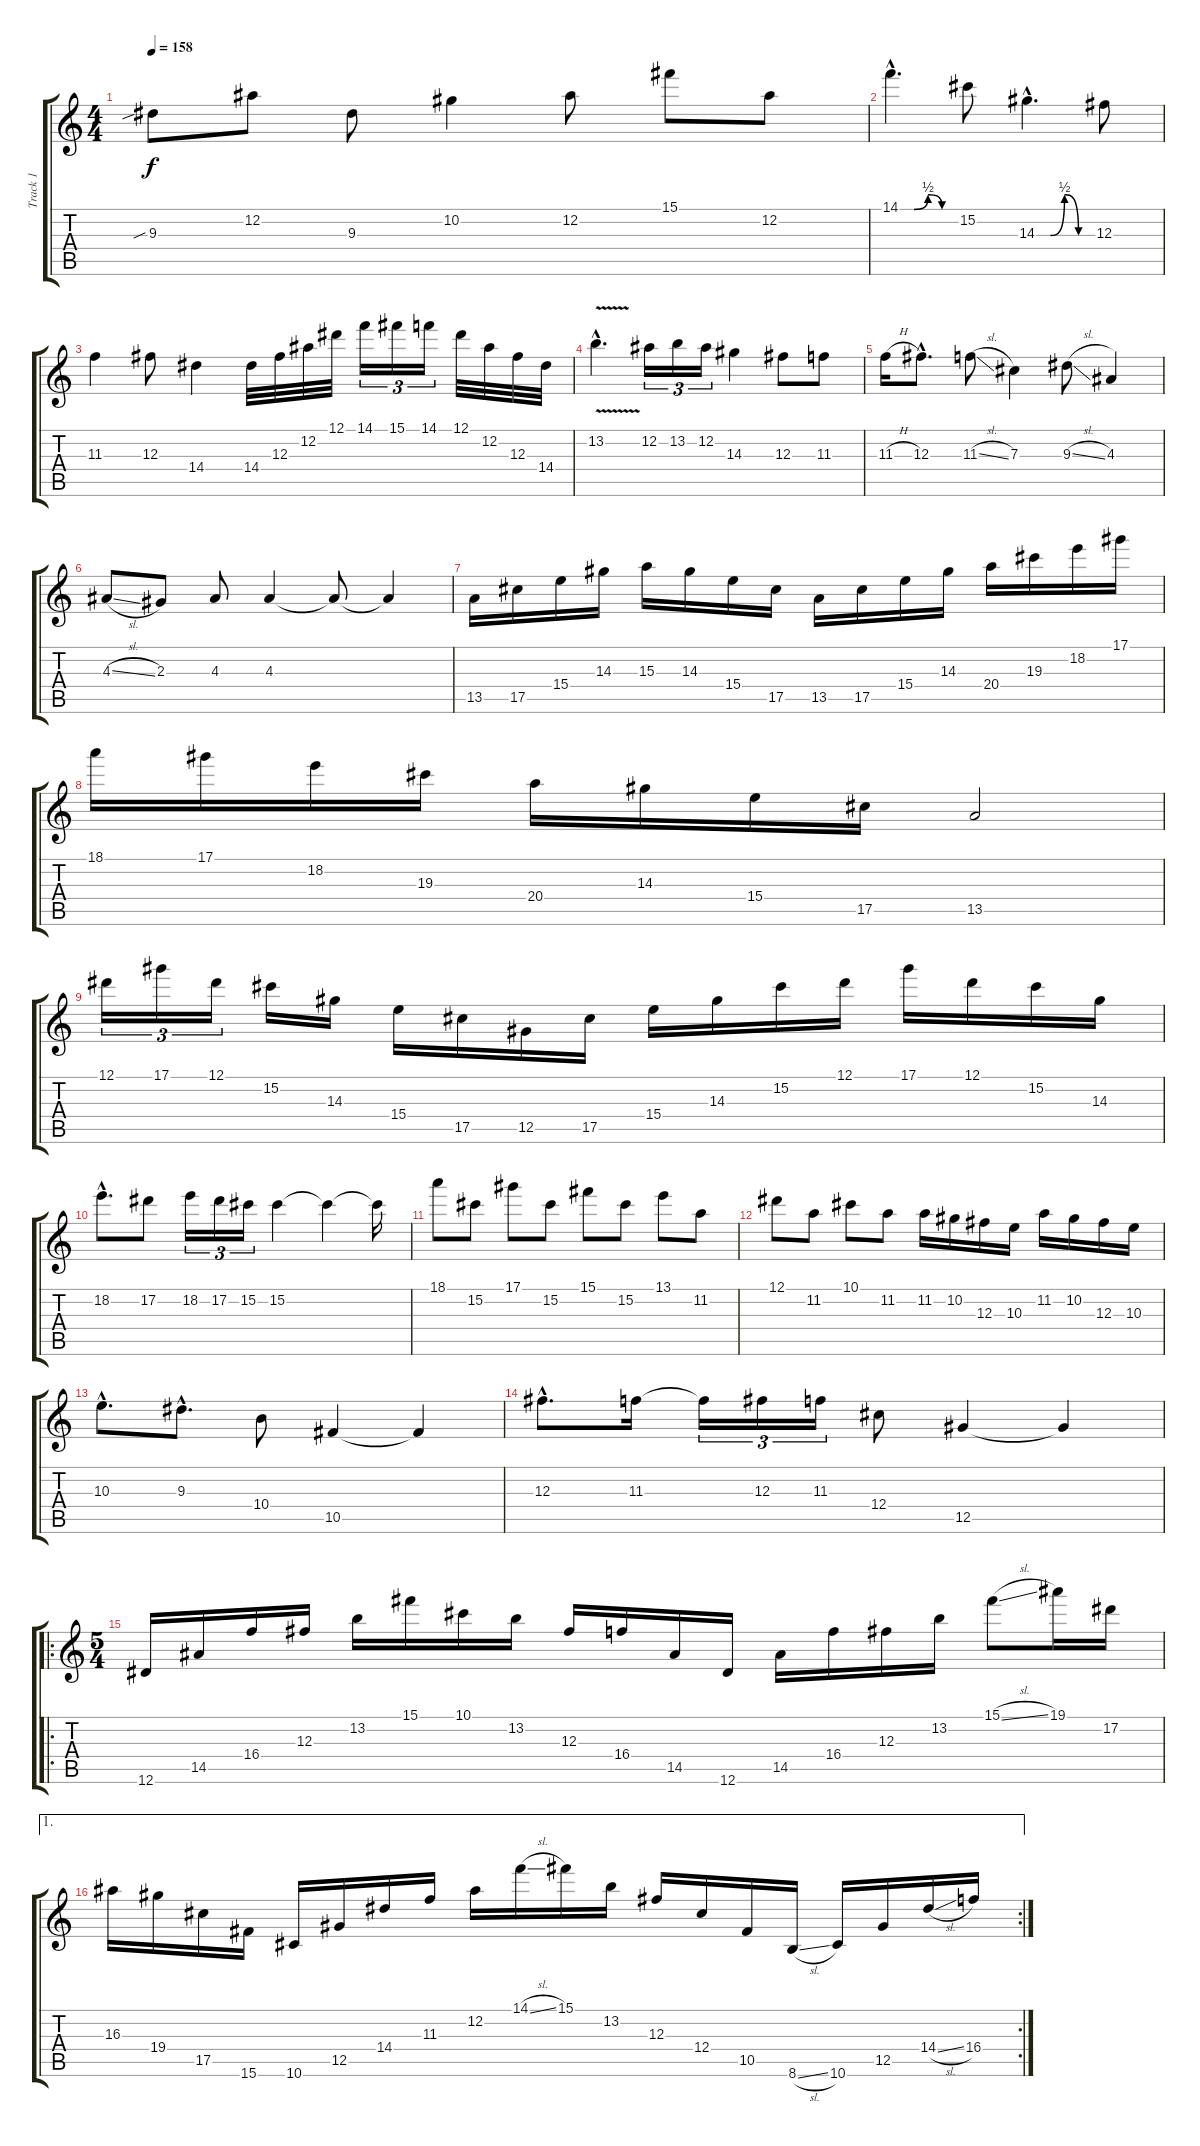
\track ("Track 1" "Track 1") {instrument overdrivenguitar}
\staff {score tabs}
\tuning (Eb4 Bb3 Gb3 Db3 Ab2 Eb2) {hide}
\ts (4 4)
\tempo 158
\clef g2
\ks c
9.3{sib}.8{dy f} 12.2.8 9.3.8 10.2.4 12.2.8 15.1.8 12.2.8 |
14.1{be (custom 0 0 15 0 30 2 45 0 60 0) hac}.4{d} 15.2.8 14.3{be (custom 0 0 15 0 30 2 45 0 60 0) hac}.4{d} 12.3.8 |
11.3.4 12.3.8 14.4.4 14.4.32 12.3.32 12.2.32 12.1.32 14.1.16{tu (3 2)} 15.1.16{tu (3 2)} 14.1.16{tu (3 2)} 12.1.32 12.2.32 12.3.32 14.4.32 |
13.2{v hac}.4{d} 12.2.16{tu (3 2)} 13.2.16{tu (3 2)} 12.2.16{tu (3 2)} 14.3.4 12.3.8 11.3.8 |
11.3{h}.16 12.3{hac}.8{d} 11.3{sl}.8 7.3.4 9.3{sl}.8 4.3.4 |
4.3{sl}.8 2.3.8 4.3.8 4.3.4 4.3{t}.8 4.3{t}.4 |
13.5.16 17.5.16 15.4.16 14.3.16 15.3.16 14.3.16 15.4.16 17.5.16 13.5.16 17.5.16 15.4.16 14.3.16 20.4.16 19.3.16 18.2.16 17.1.16 |
18.1.16 17.1.16 18.2.16 19.3.16 20.4.16 14.3.16 15.4.16 17.5.16 13.5.2 |
12.1.16{tu (3 2)} 17.1.16{tu (3 2)} 12.1.16{tu (3 2)} 15.2.16 14.3.16 15.4.16 17.5.16 12.5.16 17.5.16 15.4.16 14.3.16 15.2.16 12.1.16 17.1.16 12.1.16 15.2.16 14.3.16 |
18.2{hac}.8{d} 17.2.8 18.2.16{tu (3 2)} 17.2.16{tu (3 2)} 15.2.16{tu (3 2)} 15.2.4 15.2{t}.4 15.2{t}.16 |
18.1.8 15.2.8 17.1.8 15.2.8 15.1.8 15.2.8 13.1.8 11.2.8 |
12.1.8 11.2.8 10.1.8 11.2.8 11.2.16 10.2.16 12.3.16 10.3.16 11.2.16 10.2.16 12.3.16 10.3.16 |
10.3{hac}.8{d} 9.3{hac}.8{d} 10.4.8 10.5.4 10.5{t}.4 |
12.3{hac}.8{d} 11.3.16 11.3{t}.16{tu (3 2)} 12.3.16{tu (3 2)} 11.3.16{tu (3 2)} 12.4.8 12.5.4 12.5{t}.4 |
\ro
\ts (5 4)
12.6.16 14.5.16 16.4.16 12.3.16 13.2.16 15.1.16 10.1.16 13.2.16 12.3.16 16.4.16 14.5.16 12.6.16 14.5.16 16.4.16 12.3.16 13.2.16 15.1{sl}.8 19.1.16 17.2.16 |
\ae 1
\rc 2
16.3.16 19.4.16 17.5.16 15.6.16 10.6.16 12.5.16 14.4.16 11.3.16 12.2.16 14.1{sl}.16 15.1.16 13.2.16 12.3.16 12.4.16 10.5.16 8.6{sl}.16 10.6.16 12.5.16 14.4{sl}.16 16.4.16
